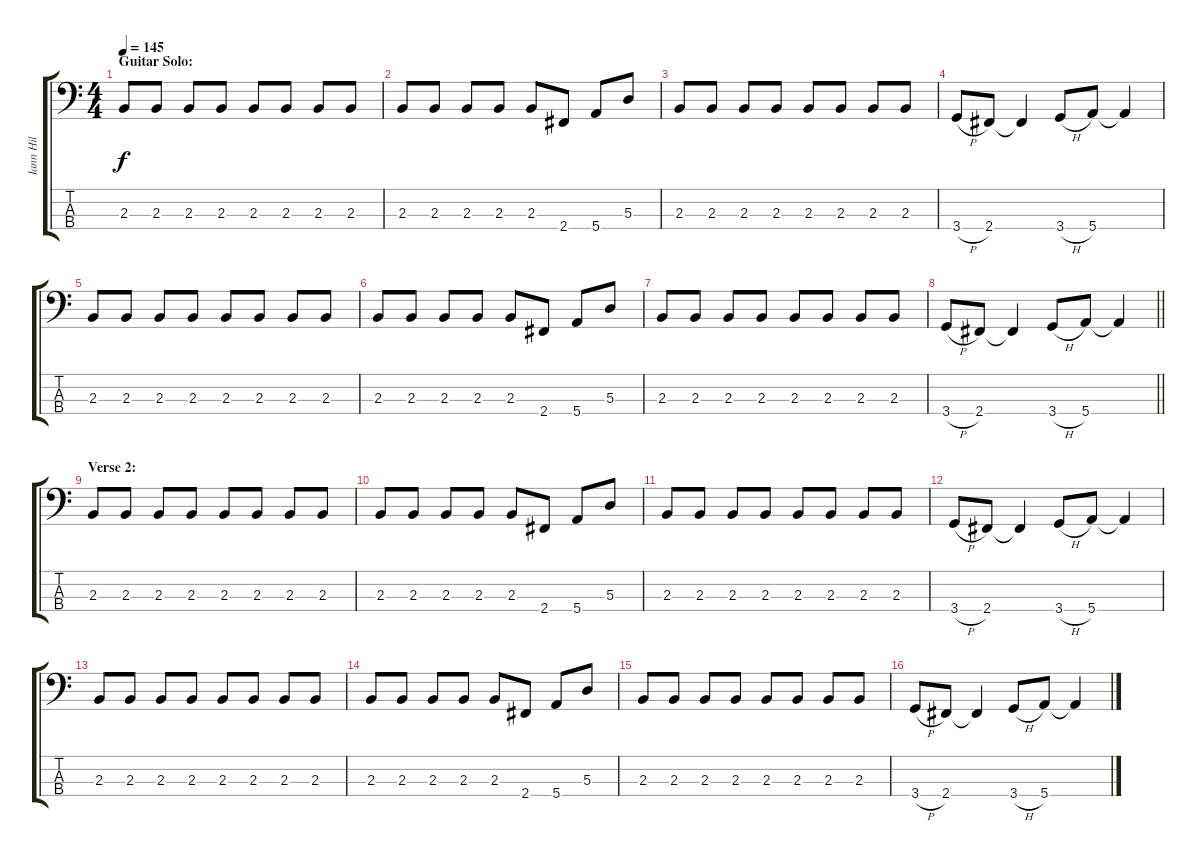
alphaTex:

\track ("Iann Hil" "Iann Hil") {instrument electricbasspick}
\staff {score tabs}
\tuning (G2 D2 A1 E1) {hide}
\ts (4 4)
\section ("" "Guitar Solo:")
\tempo 145
\clef f4
\ks c
2.3.8{dy f} 2.3.8 2.3.8 2.3.8 2.3.8 2.3.8 2.3.8 2.3.8 |
2.3.8 2.3.8 2.3.8 2.3.8 2.3.8 2.4.8 5.4.8 5.3.8 |
2.3.8 2.3.8 2.3.8 2.3.8 2.3.8 2.3.8 2.3.8 2.3.8 |
3.4{h}.8 2.4.8 2.4{t}.4 3.4{h}.8 5.4.8 5.4{t}.4 |
2.3.8 2.3.8 2.3.8 2.3.8 2.3.8 2.3.8 2.3.8 2.3.8 |
2.3.8 2.3.8 2.3.8 2.3.8 2.3.8 2.4.8 5.4.8 5.3.8 |
2.3.8 2.3.8 2.3.8 2.3.8 2.3.8 2.3.8 2.3.8 2.3.8 |
\barLineRight lightlight
3.4{h}.8 2.4.8 2.4{t}.4 3.4{h}.8 5.4.8 5.4{t}.4 |
\section ("" "Verse 2:")
2.3.8 2.3.8 2.3.8 2.3.8 2.3.8 2.3.8 2.3.8 2.3.8 |
2.3.8 2.3.8 2.3.8 2.3.8 2.3.8 2.4.8 5.4.8 5.3.8 |
2.3.8 2.3.8 2.3.8 2.3.8 2.3.8 2.3.8 2.3.8 2.3.8 |
3.4{h}.8 2.4.8 2.4{t}.4 3.4{h}.8 5.4.8 5.4{t}.4 |
2.3.8 2.3.8 2.3.8 2.3.8 2.3.8 2.3.8 2.3.8 2.3.8 |
2.3.8 2.3.8 2.3.8 2.3.8 2.3.8 2.4.8 5.4.8 5.3.8 |
2.3.8 2.3.8 2.3.8 2.3.8 2.3.8 2.3.8 2.3.8 2.3.8 |
3.4{h}.8 2.4.8 2.4{t}.4 3.4{h}.8 5.4.8 5.4{t}.4
